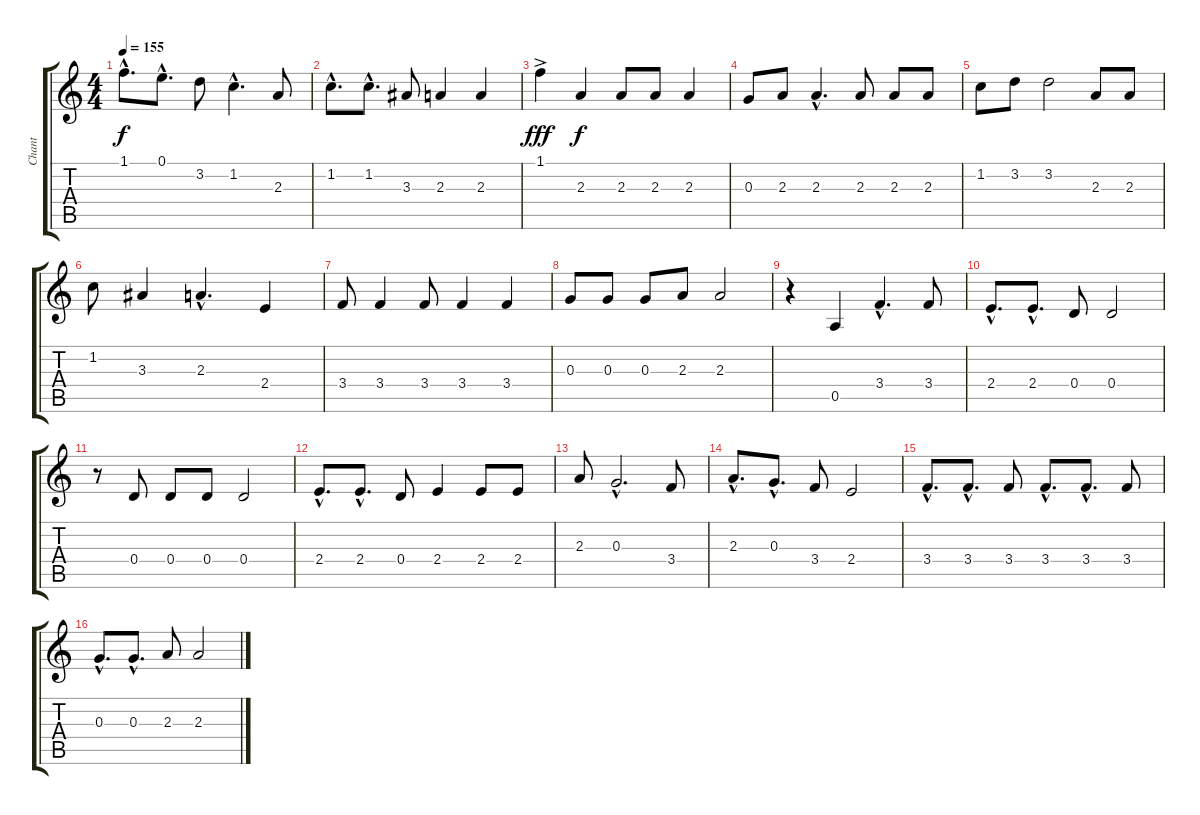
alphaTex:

\track ("Chant" "Chant") {instrument acousticguitarnylon}
\staff {score tabs}
\tuning (E4 B3 G3 D3 A2 E2) {hide}
\ts (4 4)
\tempo 155
\clef g2
\ks c
1.1{hac}.8{d dy f} 0.1{hac}.8{d} 3.2.8 1.2{hac}.4{d} 2.3.8 |
1.2{hac}.8{d} 1.2{hac}.8{d} 3.3.8 2.3.4 2.3.4 |
1.1{ac}.4{dy fff} 2.3.4{dy f} 2.3.8 2.3.8 2.3.4 |
0.3.8 2.3.8 2.3{hac}.4{d} 2.3.8 2.3.8 2.3.8 |
1.2.8 3.2.8 3.2.2 2.3.8 2.3.8 |
1.2.8 3.3.4 2.3{hac}.4{d} 2.4.4 |
3.4.8 3.4.4 3.4.8 3.4.4 3.4.4 |
0.3.8 0.3.8 0.3.8 2.3.8 2.3.2 |
r.4 0.5.4 3.4{hac}.4{d} 3.4.8 |
2.4{hac}.8{d} 2.4{hac}.8{d} 0.4.8 0.4.2 |
r.8 0.4.8 0.4.8 0.4.8 0.4.2 |
2.4{hac}.8{d} 2.4{hac}.8{d} 0.4.8 2.4.4 2.4.8 2.4.8 |
2.3.8 0.3{hac}.2{d} 3.4.8 |
2.3{hac}.8{d} 0.3{hac}.8{d} 3.4.8 2.4.2 |
3.4{hac}.8{d} 3.4{hac}.8{d} 3.4.8 3.4{hac}.8{d} 3.4{hac}.8{d} 3.4.8 |
0.3{hac}.8{d} 0.3{hac}.8{d} 2.3.8 2.3.2
